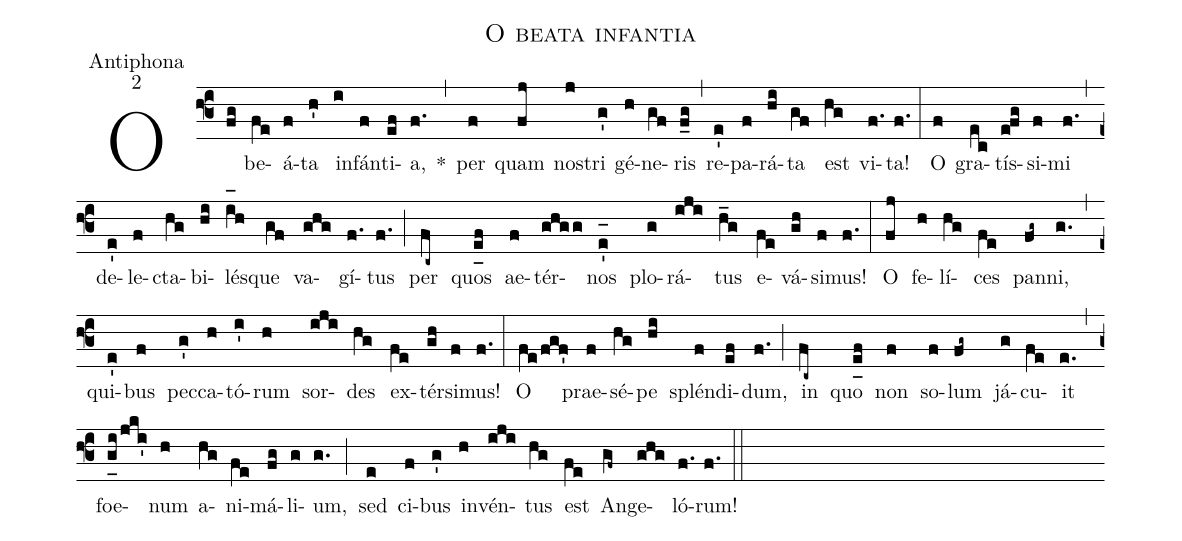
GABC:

name:O beata infantia;
office-part:Antiphona;
mode:2;
%%
(f3) O(fg) be(fe)á(f)ta(h') in(i)fán(f)ti(ef)a,(f.) *(,) per(f) quam(fj) no(j)stri(g') gé(h)ne(gf)ris(f_g) (,) re(e')pa(f)rá(hi)ta(gf) est(hg) vi(f.)ta!(f.) (:) O(f) gra(ec)tís(efg)si(f)mi(f.) (,) de(e')le(f)cta(hg)bi(hi)lés(i_[oh:h]h)que(gf) va(ghg)gí(f.)tus(f.) (;) per(fc~) quos(e_[uh:l]f) ae(f)tér(ghgg)nos(e'_[oh:h]) plo(g)rá(iji)tus(h_g) e(fe)vá(gh)si(f)mus!(f.) (:) O(fj) fe(h)lí(hg)ces(fe) pan(fg~)ni,(g.) (,) qui(e')bus(f) pec(g')ca(h)tó(i')rum(h) sor(iji)des(hg) ex(fe)tér(gh)si(f)mus!(f.) (:) O(fe/fgf') prae(f)sé(hg)pe(hi) splén(f)di(ef)dum,(f.) (;) in(fc~) quo(e_[uh:l]f) non(f) so(f)lum(fg~) já(g)cu(fe)it(e.) (,) foe(g_[uh:l]i/jki')num(h) a(hg)ni(fe)má(fg)li(g)um,(g.) (;) sed(e) ci(f)bus(g') in(h)vén(iji)tus(hg) est(fe) An(gf~)ge(ghg)ló(f.)rum!(f.) (::)
